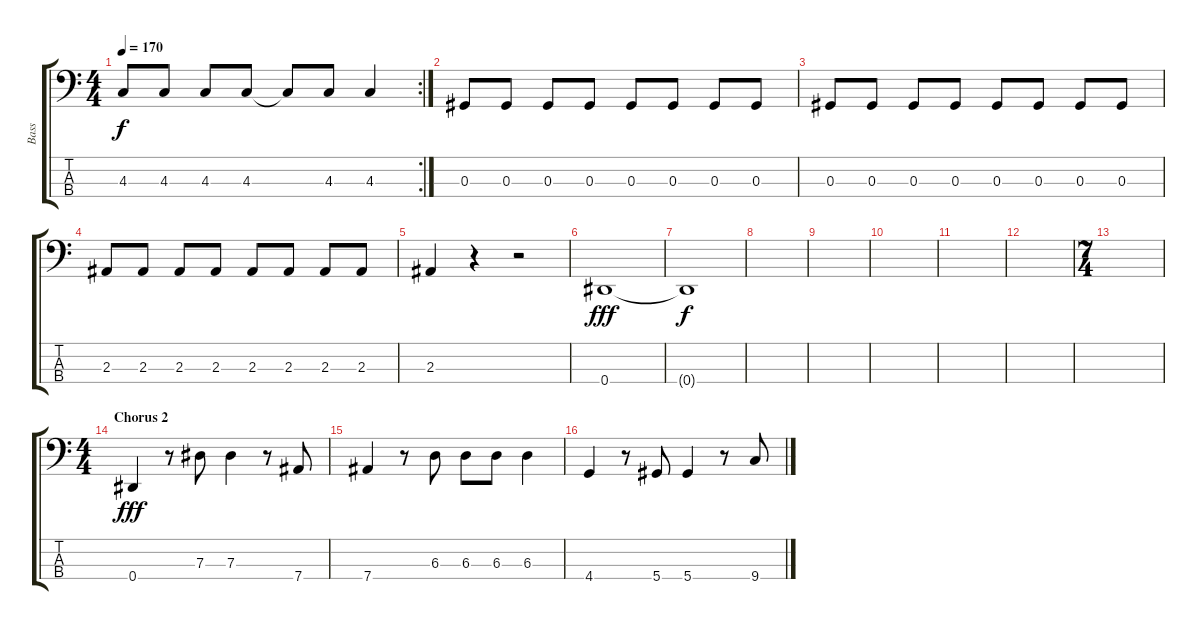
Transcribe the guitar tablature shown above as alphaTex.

\track ("Bass" "Bass") {instrument acousticguitarnylon}
\staff {score tabs}
\tuning (Gb2 Db2 Ab1 Eb1) {hide}
\rc 2
\ts (4 4)
\tempo 170
\clef f4
\ks c
4.3{t}.8{dy f} 4.3.8 4.3.8 4.3.8 4.3{t}.8 4.3.8 4.3.4 |
0.3.8 0.3.8 0.3.8 0.3.8 0.3.8 0.3.8 0.3.8 0.3.8 |
0.3.8 0.3.8 0.3.8 0.3.8 0.3.8 0.3.8 0.3.8 0.3.8 |
2.3.8 2.3.8 2.3.8 2.3.8 2.3.8 2.3.8 2.3.8 2.3.8 |
2.3.4 r.4 r.2 |
0.4.1{dy fff} |
0.4{t}.1{dy f} |
|
|
|
|
|
\ts (7 4)
|
\ts (4 4)
\section ("" "Chorus 2")
0.4.4{dy fff} r.8 7.3.8 7.3.4 r.8 7.4.8 |
7.4.4 r.8 6.3.8 6.3.8 6.3.8 6.3.4 |
4.4.4 r.8 5.4.8 5.4.4 r.8 9.4.8
